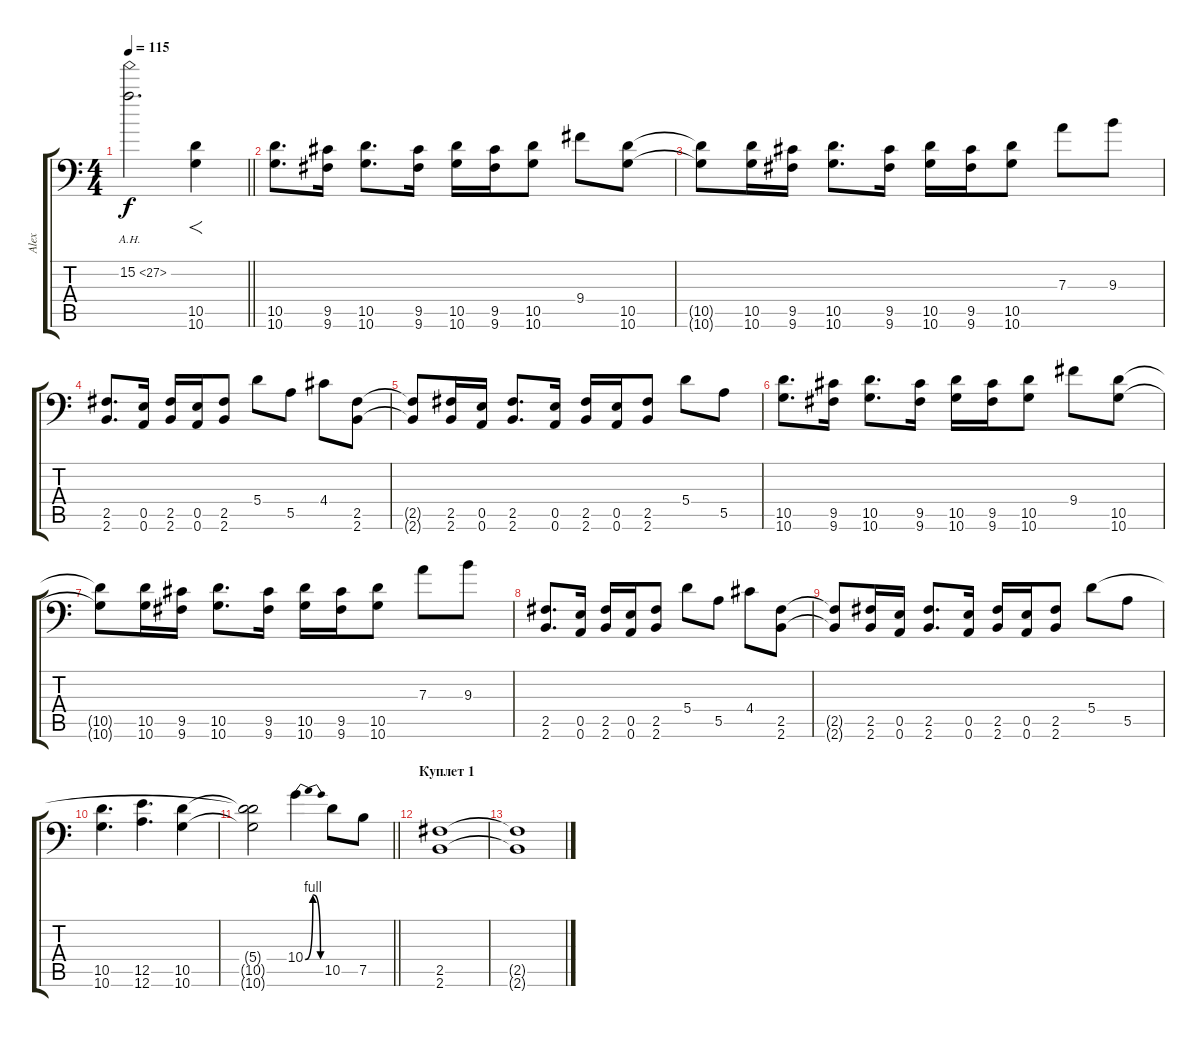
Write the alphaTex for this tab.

\track ("Alex" "Alex") {instrument distortionguitar}
\staff {score tabs}
\tuning (B3 Gb3 D3 A2 E2 A1) {hide}
\ts (4 4)
\tempo 115
\clef f4
\barLineRight lightlight
\ks c
15.2{ah 12}.2{d dy f} (10.5 10.6).4{f instrument distortionguitar} |
\section ("" "")
(10.5 10.6).8{d} (9.5 9.6).16 (10.5 10.6).8{d} (9.5 9.6).16 (10.5 10.6).16 (9.5 9.6).16 (10.5 10.6).8 9.4.8 (10.5 10.6).8 |
(10.5{t} 10.6{t}).8 (10.5 10.6).16 (9.5 9.6).16 (10.5 10.6).8{d} (9.5 9.6).16 (10.5 10.6).16 (9.5 9.6).16 (10.5 10.6).8 7.3.8 9.3.8 |
(2.5 2.6).8{d} (0.5 0.6).16 (2.5 2.6).16 (0.5 0.6).16 (2.5 2.6).8 5.4.8 5.5.8 4.4.8 (2.5 2.6).8 |
(2.5{t} 2.6{t}).8 (2.5 2.6).16 (0.5 0.6).16 (2.5 2.6).8{d} (0.5 0.6).16 (2.5 2.6).16 (0.5 0.6).16 (2.5 2.6).8 5.4.8 5.5.8 |
(10.5 10.6).8{d} (9.5 9.6).16 (10.5 10.6).8{d} (9.5 9.6).16 (10.5 10.6).16 (9.5 9.6).16 (10.5 10.6).8 9.4.8 (10.5 10.6).8 |
(10.5{t} 10.6{t}).8 (10.5 10.6).16 (9.5 9.6).16 (10.5 10.6).8{d} (9.5 9.6).16 (10.5 10.6).16 (9.5 9.6).16 (10.5 10.6).8 7.3.8 9.3.8 |
(2.5 2.6).8{d} (0.5 0.6).16 (2.5 2.6).16 (0.5 0.6).16 (2.5 2.6).8 5.4.8 5.5.8 4.4.8 (2.5 2.6).8 |
(2.5{t} 2.6{t}).8 (2.5 2.6).16 (0.5 0.6).16 (2.5 2.6).8{d} (0.5 0.6).16 (2.5 2.6).16 (0.5 0.6).16 (2.5 2.6).8 5.4.8 5.5.8 |
(10.5 10.6).4{d} (12.5 12.6).4{d} (10.5 10.6).4 |
\barLineRight lightlight
(5.4{t} 10.5{t} 10.6{t}).2 10.4{be (bendrelease 0 0 20 4 30 4 60 0)}.4 10.5.8 7.5.8 |
\section ("" "Куплет 1")
(2.5 2.6).1 |
(2.5{t} 2.6{t}).1
